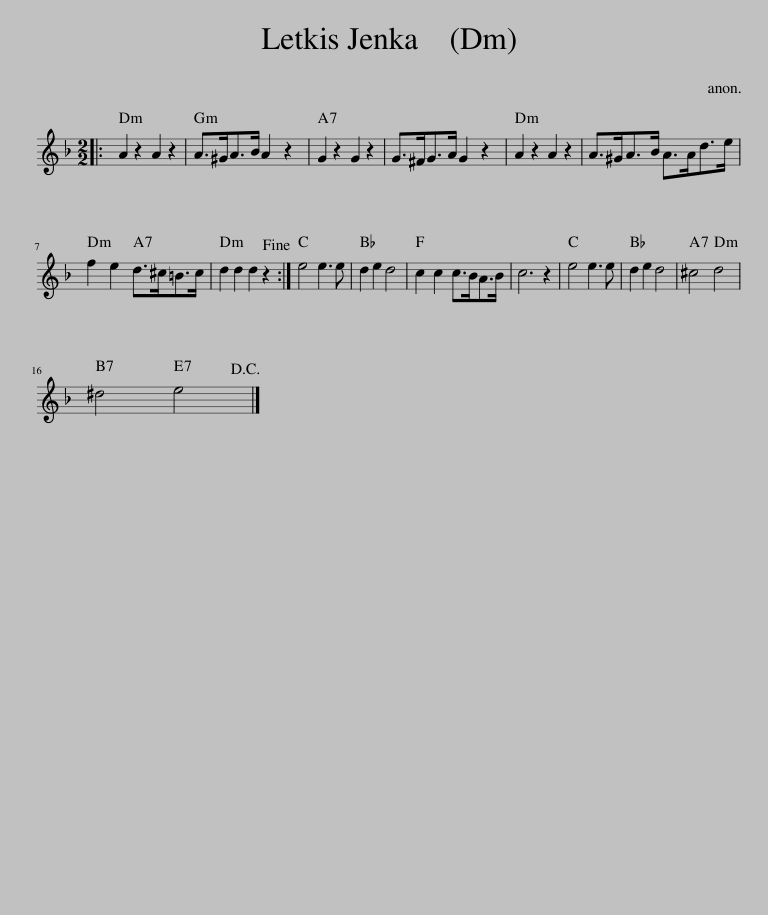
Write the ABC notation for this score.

X:1
L:1/8
M:2/2
I:linebreak $
K:Dmin
V:1 treble
V:1
|: A2 z2 A2 z2 | A>^GA>B A2 z2 | G2 z2 G2 z2 | G>^FG>A G2 z2 | A2 z2 A2 z2 | %5
 A>^GA>B A>Ad>e |$ f2 e2 d>^c=B>c | d2 d2 d2 z2!fine! :| e4 e3 e | d2 e2 d4 | %10
 c2 c2 c>BA>B | c6 z2 | e4 e3 e | d2 e2 d4 | ^c4 d4 |$ %15
 ^d4 e4!D.C.! |] %16
